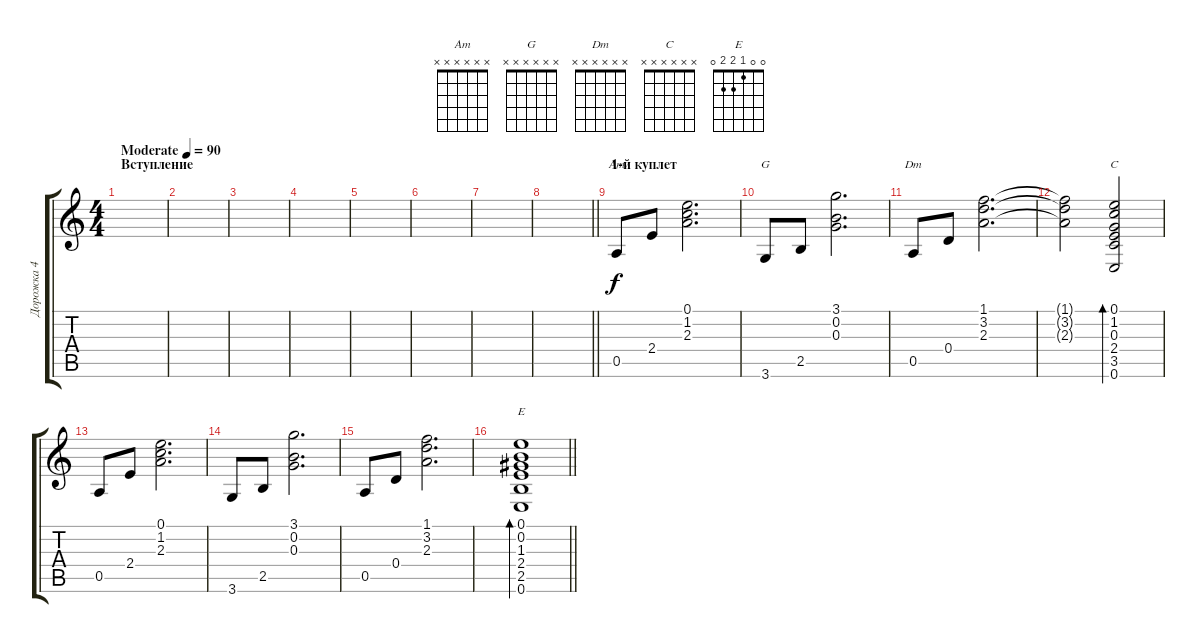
\track ("Дорожка 4" "Дорожка 4") {instrument electricguitarclean}
\staff {score tabs}
\tuning (E4 B3 G3 D3 A2 E2) {hide}
\chord ("Am" x x x x x x)
\chord ("G" x x x x x x)
\chord ("Dm" x x x x x x)
\chord ("C" x x x x x x)
\chord ("E" 0 0 1 2 2 0)
\ts (4 4)
\section ("" "Вступление")
\tempo (90 "Moderate")
\clef g2
\ks c
|
|
|
|
|
|
|
\barLineRight lightlight
|
\section ("" "1-й куплет")
0.5.8{ch "Am"} 2.4.8 (0.1 1.2 2.3).2{d} |
3.6.8{ch "G"} 2.5.8 (3.1 0.2 0.3).2{d} |
0.5.8{ch "Dm"} 0.4.8 (1.1 3.2 2.3).2{d} |
(1.1{t} 3.2{t} 2.3{t}).2 (0.1 1.2 0.3 2.4 3.5 0.6).2{bd 60 ch "C"} |
0.5.8 2.4.8 (0.1 1.2 2.3).2{d} |
3.6.8 2.5.8 (3.1 0.2 0.3).2{d} |
0.5.8 0.4.8 (1.1 3.2 2.3).2{d} |
\barLineRight lightlight
(0.1 0.2 1.3 2.4 2.5 0.6).1{bd 60 ch "E"}
